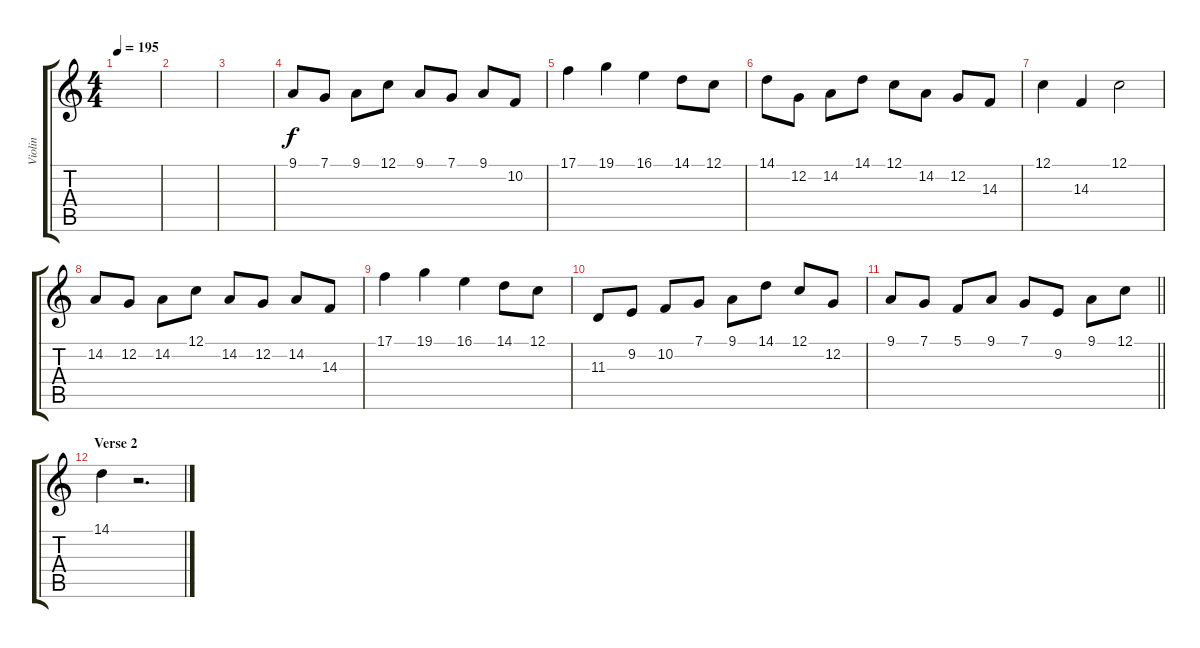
\track ("Violin" "Violin") {instrument fiddle}
\staff {score tabs}
\tuning (C4 G3 Eb3 Bb2 F2 C2) {hide}
\ts (4 4)
\tempo 195
\clef g2
\ks c
|
|
|
9.1.8 7.1.8 9.1.8 12.1.8 9.1.8 7.1.8 9.1.8 10.2.8 |
17.1.4 19.1.4 16.1.4 14.1.8 12.1.8 |
14.1.8 12.2.8 14.2.8 14.1.8 12.1.8 14.2.8 12.2.8 14.3.8 |
12.1.4 14.3.4 12.1.2 |
14.2.8 12.2.8 14.2.8 12.1.8 14.2.8 12.2.8 14.2.8 14.3.8 |
17.1.4 19.1.4 16.1.4 14.1.8 12.1.8 |
11.3.8 9.2.8 10.2.8 7.1.8 9.1.8 14.1.8 12.1.8 12.2.8 |
\barLineRight lightlight
9.1.8 7.1.8 5.1.8 9.1.8 7.1.8 9.2.8 9.1.8 12.1.8 |
\section ("" "Verse 2")
14.1.4 r.2{d}
